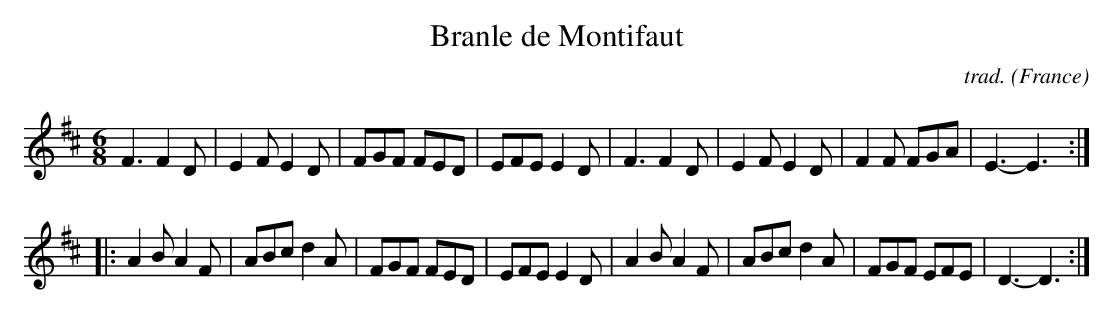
X:1
T:Branle de Montifaut
C:trad.
O:France
M:6/8
L:1/8
K:D major
F3 F2 D | E2 F E2 D | FGF FED | EFE E2 D | F3 F2 D | E2 F E2 D | F2 F FGA | E3- E3 :|
|: A2 B A2 F | ABc d2 A | FGF FED | EFE E2 D | A2 B A2 F | ABc d2 A | FGF EFE | D3- D3 :|
